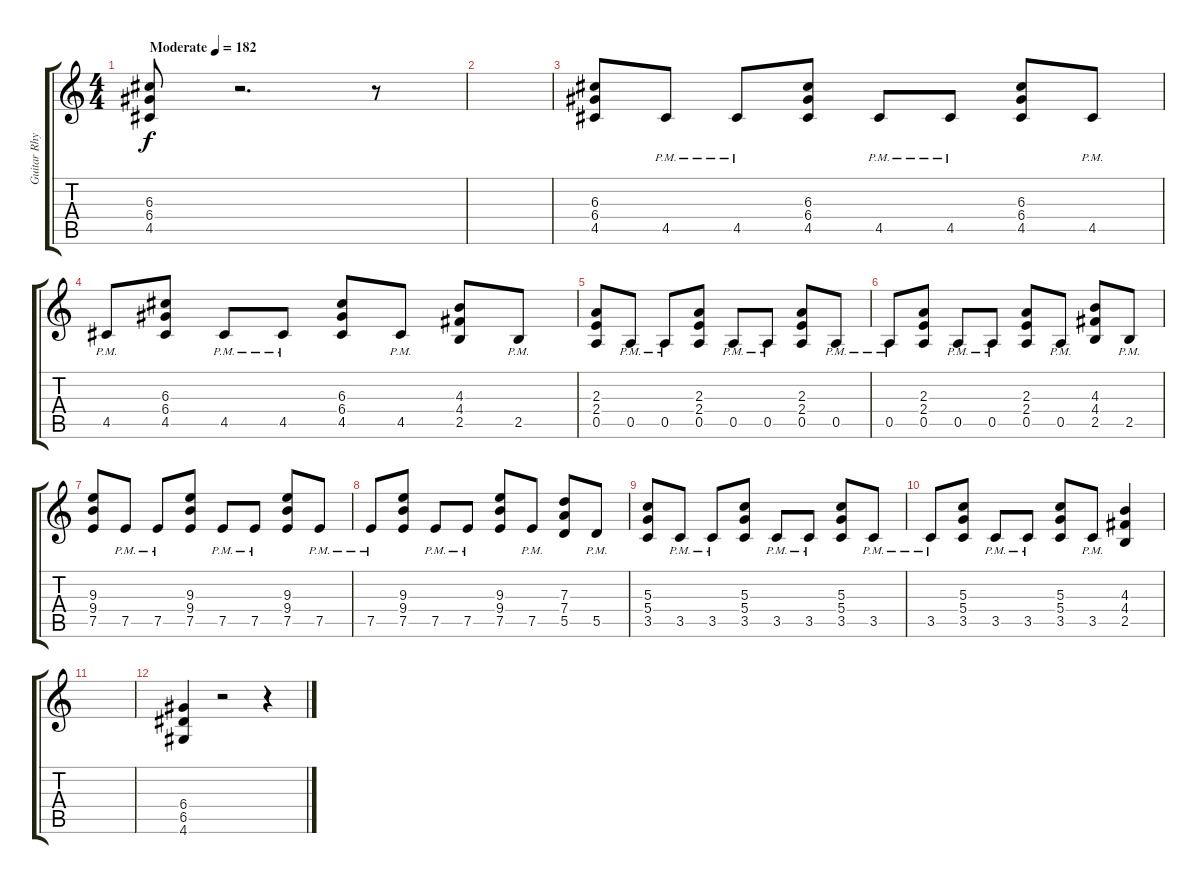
\track ("Guitar Rhythm" "Guitar Rhy") {instrument distortionguitar}
\staff {score tabs}
\tuning (E4 B3 G3 D3 A2 E2) {hide}
\ts (4 4)
\tempo (182 "Moderate")
\clef g2
\ks c
(6.3 6.4 4.5).8{dy f instrument distortionguitar} r.2{d} r.8 |
|
(6.3 6.4 4.5).8 4.5{pm}.8 4.5{pm}.8 (6.3 6.4 4.5).8 4.5{pm}.8 4.5{pm}.8 (6.3 6.4 4.5).8 4.5{pm}.8 |
4.5{pm}.8 (6.3 6.4 4.5).8 4.5{pm}.8 4.5{pm}.8 (6.3 6.4 4.5).8 4.5{pm}.8 (4.3 4.4 2.5).8 2.5{pm}.8 |
(2.3 2.4 0.5).8 0.5{pm}.8 0.5{pm}.8 (2.3 2.4 0.5).8 0.5{pm}.8 0.5{pm}.8 (2.3 2.4 0.5).8 0.5{pm}.8 |
0.5{pm}.8 (2.3 2.4 0.5).8 0.5{pm}.8 0.5{pm}.8 (2.3 2.4 0.5).8 0.5{pm}.8 (4.3 4.4 2.5).8 2.5{pm}.8 |
(9.3 9.4 7.5).8 7.5{pm}.8 7.5{pm}.8 (9.3 9.4 7.5).8 7.5{pm}.8 7.5{pm}.8 (9.3 9.4 7.5).8 7.5{pm}.8 |
7.5{pm}.8 (9.3 9.4 7.5).8 7.5{pm}.8 7.5{pm}.8 (9.3 9.4 7.5).8 7.5{pm}.8 (7.3 7.4 5.5).8 5.5{pm}.8 |
(5.3 5.4 3.5).8 3.5{pm}.8 3.5{pm}.8 (5.3 5.4 3.5).8 3.5{pm}.8 3.5{pm}.8 (5.3 5.4 3.5).8 3.5{pm}.8 |
3.5{pm}.8 (5.3 5.4 3.5).8 3.5{pm}.8 3.5{pm}.8 (5.3 5.4 3.5).8 3.5{pm}.8 (4.3 4.4 2.5).4 |
|
(6.4 6.5 4.6).4 r.2 r.4
